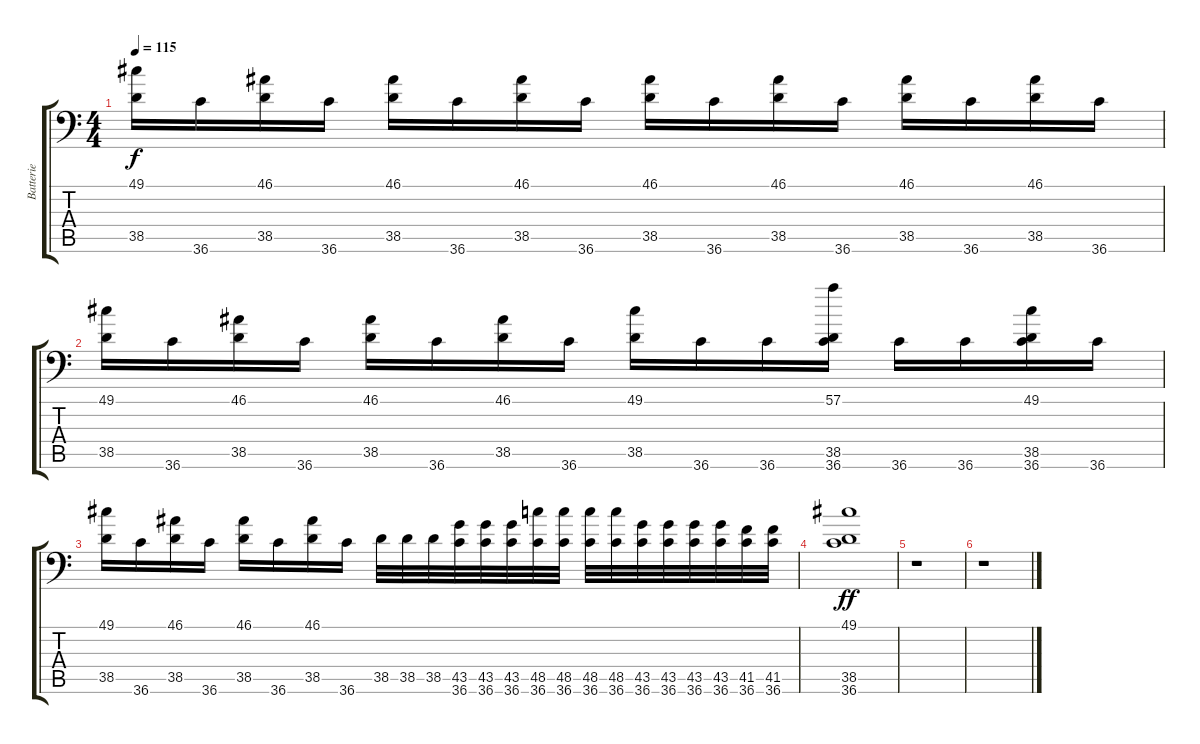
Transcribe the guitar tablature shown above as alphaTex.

\track ("Batterie" "Batterie") {instrument acousticgrandpiano}
\staff {score tabs}
\tuning (C-1 C-1 C-1 C-1 C-1 C-1) {hide}
\ts (4 4)
\tempo 115
\clef f4
\ks c
(49.1 38.5).16{dy f} 36.6.16 (46.1 38.5).16 36.6.16 (46.1 38.5).16 36.6.16 (46.1 38.5).16 36.6.16 (46.1 38.5).16 36.6.16 (46.1 38.5).16 36.6.16 (46.1 38.5).16 36.6.16 (46.1 38.5).16 36.6.16 |
(49.1 38.5).16 36.6.16 (46.1 38.5).16 36.6.16 (46.1 38.5).16 36.6.16 (46.1 38.5).16 36.6.16 (49.1 38.5).16 36.6.16 36.6.16 (57.1 38.5 36.6).16 36.6.16 36.6.16 (49.1 38.5 36.6).16 36.6.16 |
(49.1 38.5).16 36.6.16 (46.1 38.5).16 36.6.16 (46.1 38.5).16 36.6.16 (46.1 38.5).16 36.6.16 38.5.32 38.5.32 38.5.32 (43.5 36.6).32 (43.5 36.6).32 (43.5 36.6).32 (48.5 36.6).32 (48.5 36.6).32 (48.5 36.6).32 (48.5 36.6).32 (43.5 36.6).32 (43.5 36.6).32 (43.5 36.6).32 (43.5 36.6).32 (41.5 36.6).32 (41.5 36.6).32 |
(49.1 38.5 36.6).1{dy ff} |
r.1 |
r.1
